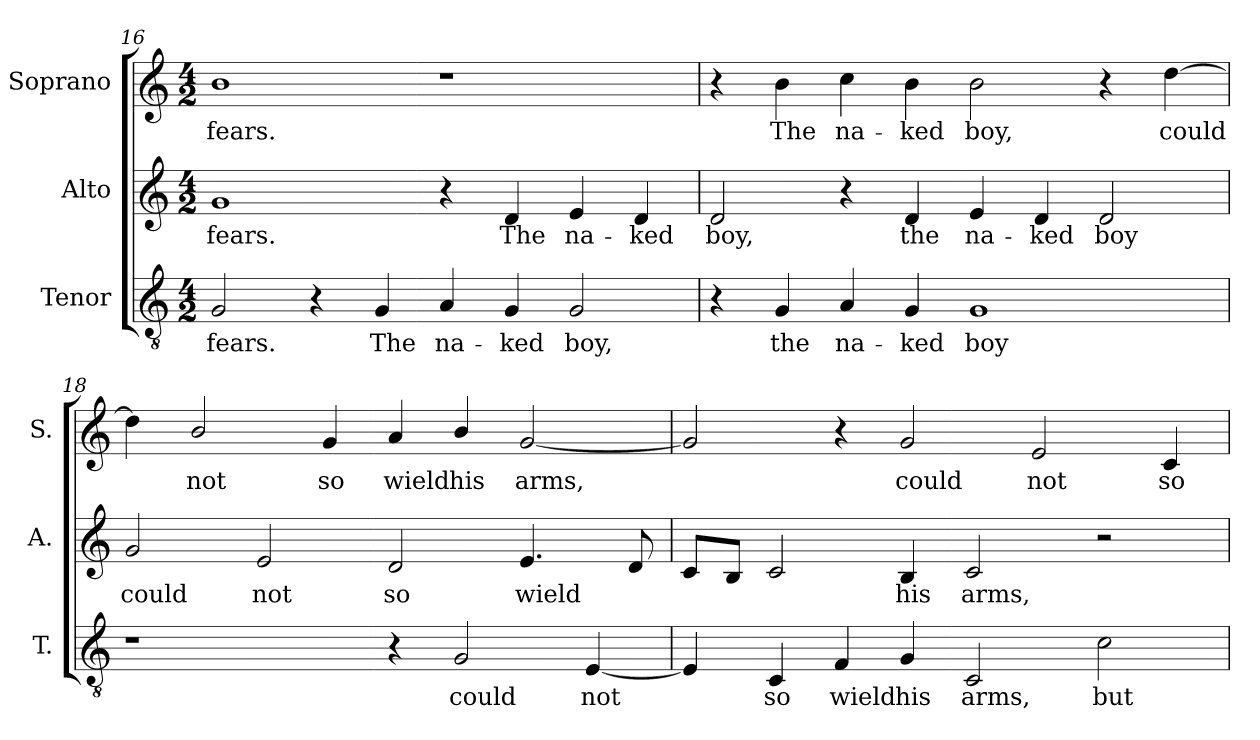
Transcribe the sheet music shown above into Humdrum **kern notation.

**kern	**text	**kern	**text	**kern	**text
*part3	*part3	*part2	*part2	*part1	*part1
*staff3	*staff3	*staff2	*staff2	*staff1	*staff1
*I"Tenor	*	*I"Alto	*	*I"Soprano	*
*I'T.	*	*I'A.	*	*I'S.	*
*clefGv2	*	*clefG2	*	*clefG2	*
*ITrd7c12	*	*	*	*	*
*k[]	*	*k[]	*	*k[]	*
*C:	*	*C:	*	*C:	*
*M4/2	*	*M4/2	*	*M4/2	*
=16	=16	=16	=16	=16	=16
!	!LO:LY:b:color=#000000	!	!	!	!
!	!	!	!LO:LY:b:color=#000000	!	!
!	!	!	!	!	!LO:LY:b:color=#000000
2GGi/	fears.	1gi	fears.	1bi	fears.
4r	.	.	.	.	.
!	!LO:LY:b:color=#000000	!	!	!	!
4GGi/	The	.	.	.	.
!	!LO:LY:b:color=#000000	!	!	!	!
4AAi/	na-	4r	.	1r	.
!	!LO:LY:b:color=#000000	!	!	!	!
!	!	!	!LO:LY:b:color=#000000	!	!
4GGi/	-ked	4di/	The	.	.
!	!LO:LY:b:color=#000000	!	!	!	!
!	!	!	!LO:LY:b:color=#000000	!	!
2GGi/	boy,	4ei/	na-	.	.
!	!	!	!LO:LY:b:color=#000000	!	!
.	.	4di/	-ked	.	.
=17	=17	=17	=17	=17	=17
!	!	!	!LO:LY:b:color=#000000	!	!
4r	.	2di/	boy,	4r	.
!	!LO:LY:b:color=#000000	!	!	!	!
!	!	!	!	!	!LO:LY:b:color=#000000
4GGi/	the	.	.	4bi\	The
!	!LO:LY:b:color=#000000	!	!	!	!
!	!	!	!	!	!LO:LY:b:color=#000000
4AAi/	na-	4r	.	4cci\	na-
!	!LO:LY:b:color=#000000	!	!	!	!
!	!	!	!LO:LY:b:color=#000000	!	!
!	!	!	!	!	!LO:LY:b:color=#000000
4GGi/	-ked	4di/	the	4bi\	-ked
!	!LO:LY:b:color=#000000	!	!	!	!
!	!	!	!LO:LY:b:color=#000000	!	!
!	!	!	!	!	!LO:LY:b:color=#000000
1GGi	boy	4ei/	na-	2bi\	boy,
!	!	!	!LO:LY:b:color=#000000	!	!
.	.	4di/	-ked	.	.
!	!	!	!LO:LY:b:color=#000000	!	!
.	.	2di/	boy	4r	.
!	!	!	!	!	!LO:LY:b:color=#000000
.	.	.	.	[4ddi\	could
!!LO:LB:g=z
=18	=18	=18	=18	=18	=18
!	!	!	!LO:LY:b:color=#000000	!	!
1r	.	2gi/	could	4ddi\]	.
!	!	!	!	!	!LO:LY:b:color=#000000
.	.	.	.	2bi/	not
!	!	!	!LO:LY:b:color=#000000	!	!
.	.	2ei/	not	.	.
!	!	!	!	!	!LO:LY:b:color=#000000
.	.	.	.	4gi/	so
!	!	!	!LO:LY:b:color=#000000	!	!
!	!	!	!	!	!LO:LY:b:color=#000000
4r	.	2di/	so	4ai/	wield
!	!LO:LY:b:color=#000000	!	!	!	!
!	!	!	!	!	!LO:LY:b:color=#000000
2GGi/	could	.	.	4bi/	his
!	!	!	!LO:LY:b:color=#000000	!	!
!	!	!	!	!	!LO:LY:b:color=#000000
.	.	4.ei/	wield	[2gi/	arms,
!	!LO:LY:b:color=#000000	!	!	!	!
[4EEi/	not	.	.	.	.
.	.	8di/	.	.	.
=19	=19	=19	=19	=19	=19
4EEi/]	.	8ci/L	.	2gi/]	.
.	.	8Bi/J	.	.	.
!	!LO:LY:b:color=#000000	!	!	!	!
4CCi/	so	2ci/	.	.	.
!	!LO:LY:b:color=#000000	!	!	!	!
4FFi/	wield	.	.	4r	.
!	!LO:LY:b:color=#000000	!	!	!	!
!	!	!	!LO:LY:b:color=#000000	!	!
!	!	!	!	!	!LO:LY:b:color=#000000
4GGi/	his	4Bi/	his	2gi/	could
!	!LO:LY:b:color=#000000	!	!	!	!
!	!	!	!LO:LY:b:color=#000000	!	!
2CCi/	arms,	2ci/	arms,	.	.
!	!	!	!	!	!LO:LY:b:color=#000000
.	.	.	.	2ei/	not
!	!LO:LY:b:color=#000000	!	!	!	!
2Ci\	but	2r	.	.	.
!	!	!	!	!	!LO:LY:b:color=#000000
.	.	.	.	4ci/	so
=	=	=	=	=	=
*-	*-	*-	*-	*-	*-
